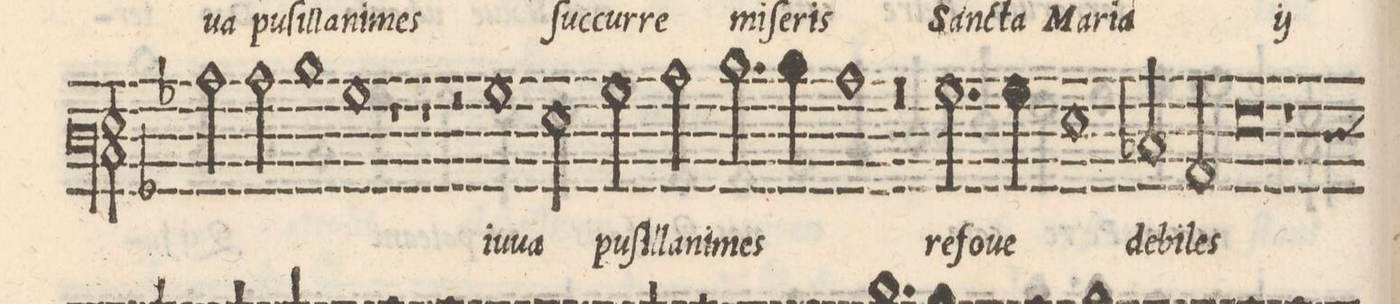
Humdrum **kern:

**kern	**text
*I"BASSVS	*
*clefF3	*
*k[b-]	*
*met(C|)	*
*M2/1	*
=16-	=16-
2c\	-cta
2c\	Ma-
1d	-ri-
=17-	=17-
1B-	-a
1r	.
*	*Xij
=18-	=18-
1r	.
2r	.
1B-\	iu-
=19-	=19-
2G\	-ua
2B-\	pu-
2c\	-ſil-
=20-	=20-
2.d\	-la-
4d\	-ni-
1c	-mes
=21-	=21-
0r	.
=22-	=22-
2.B-\	re-
4B-\	-fo-
1G	-ue
=23-	=23-
2E-X/	de-
2C/	-bi-
0G	-les
=24-	=24-
1r	.
*custos:F	*
*-	*-
